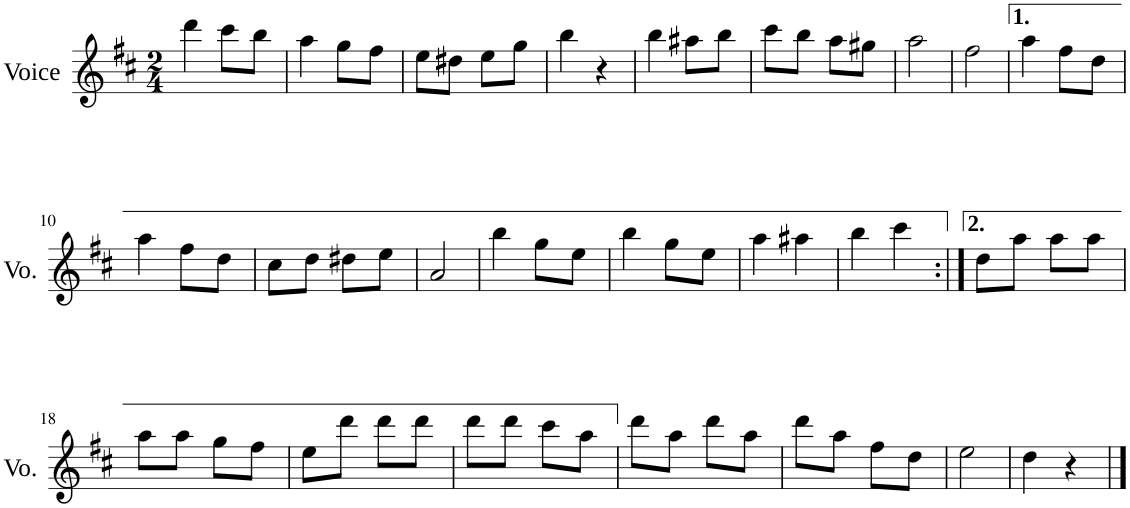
**kern
*part1
*staff1
*I"Voice
*I'Vo.
*clefG2
*k[f#c#]
*M2/4
=1
4ddd\
8ccc#\L
8bb\J
=2
4aa\
8gg\L
8ff#\J
=3
8ee\L
8dd#X\J
8ee\L
8gg\J
=4
4bb\
4r
=5
4bb\
8aa#X\L
8bb\J
=6
8ccc#\L
8bb\J
8aa\L
8gg#X\J
=7
2aa\
=8
2ff#\
=9
4aa\
8ff#\L
8dd\J
!!LO:LB:g=z
=10
4aa\
8ff#\L
8dd\J
=11
8cc#\L
8dd\J
8dd#X\L
8ee\J
=12
2a/
=13
4bb\
8gg\L
8ee\J
=14
4bb\
8gg\L
8ee\J
=15
4aa\
4aa#X\
=16
4bb\
4ccc#\
=17:|!
8dd\L
8aa\J
8aa\L
8aa\J
!!LO:LB:g=z
=18
8aa\L
8aa\J
8gg\L
8ff#\J
=19
8ee\L
8ddd\J
8ddd\L
8ddd\J
=20
8ddd\L
8ddd\J
8ccc#\L
8aa\J
=21
8ddd\L
8aa\J
8ddd\L
8aa\J
=22
8ddd\L
8aa\J
8ff#\L
8dd\J
=23
2ee\
=24
4dd\
4r
==
*-
